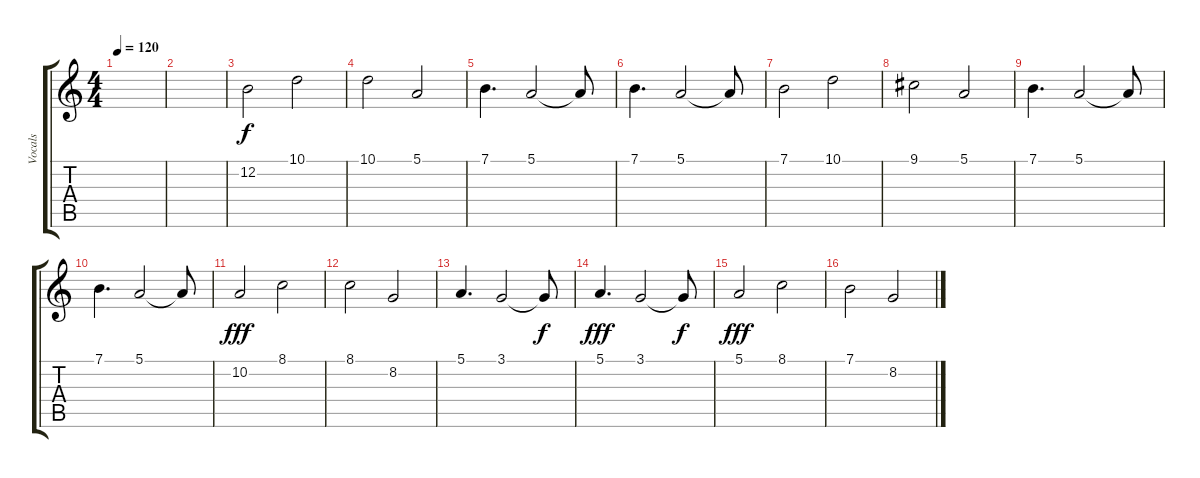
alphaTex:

\track ("Vocals" "Vocals") {instrument lead3calliope}
\staff {score tabs}
\tuning (E4 B3 G3 D3 A2 D2) {hide}
\ts (4 4)
\tempo 120
\clef g2
\ks c
|
|
12.2.2 10.1.2 |
10.1.2{dy f} 5.1.2 |
7.1.4{d} 5.1.2 5.1{t}.8 |
7.1.4{d} 5.1.2 5.1{t}.8 |
7.1.2 10.1.2 |
9.1.2 5.1.2 |
7.1.4{d} 5.1.2 5.1{t}.8 |
7.1.4{d} 5.1.2 5.1{t}.8 |
10.2.2{dy fff} 8.1.2 |
8.1.2 8.2.2 |
5.1.4{d} 3.1.2 3.1{t}.8{dy f} |
5.1.4{d dy fff} 3.1.2 3.1{t}.8{dy f} |
5.1.2{dy fff} 8.1.2 |
7.1.2 8.2.2
